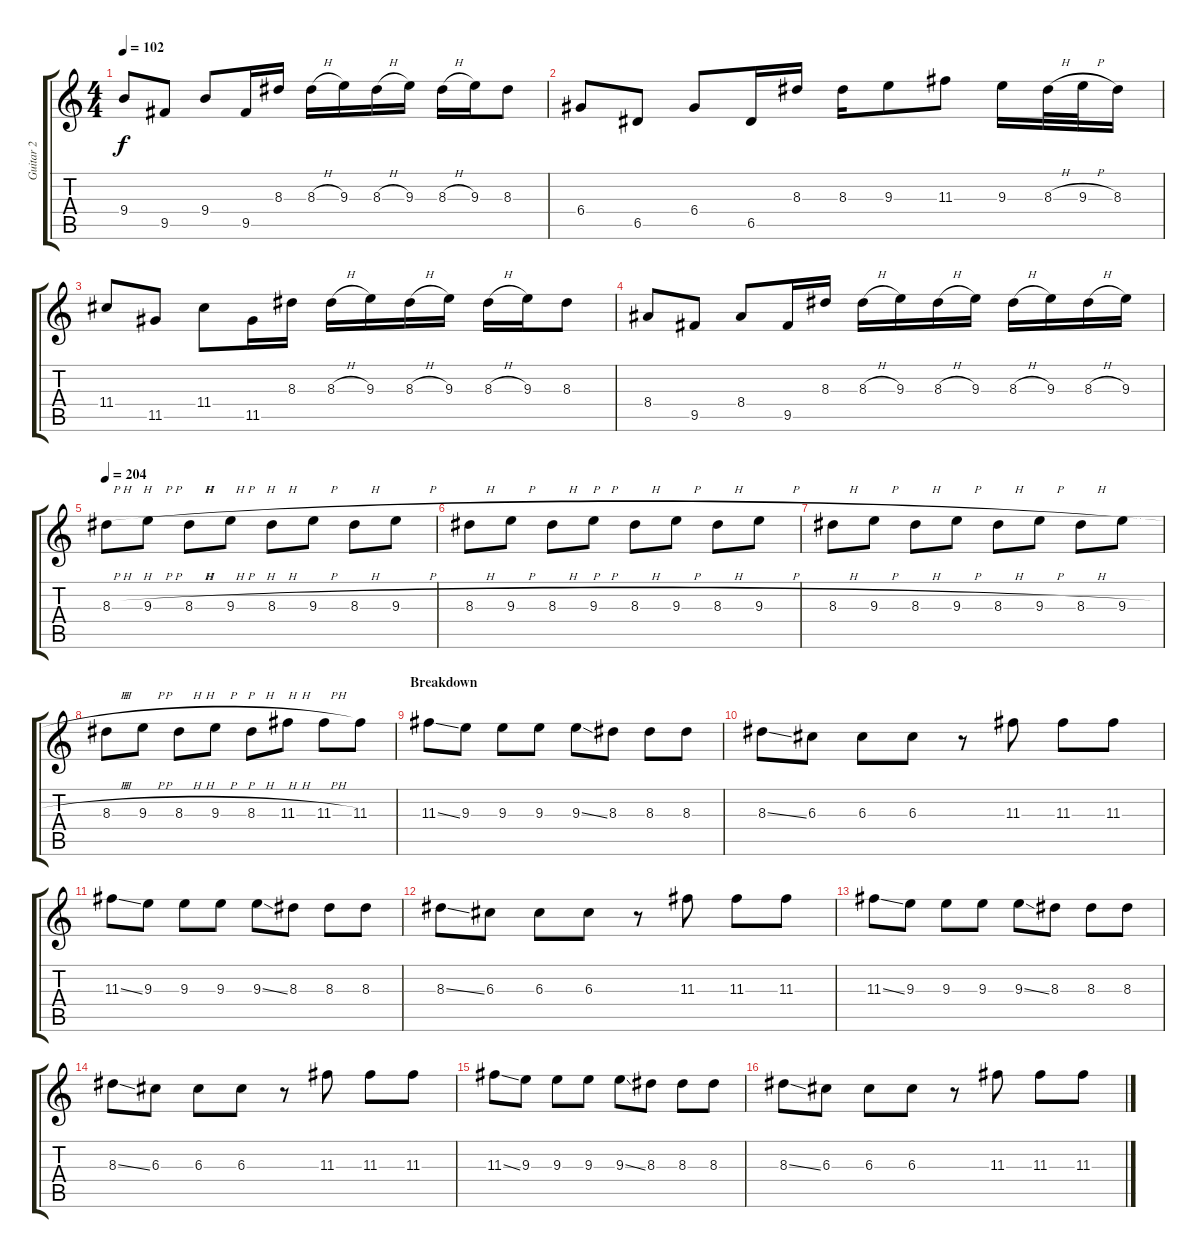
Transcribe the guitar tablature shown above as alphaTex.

\track ("Guitar 2" "Guitar 2") {instrument distortionguitar}
\staff {score tabs}
\tuning (E4 B3 G3 D3 A2 E2) {hide}
\ts (4 4)
\tempo 102
\clef g2
\ks c
9.4.8{dy f} 9.5.8 9.4.8 9.5.16 8.3.16 8.3{h}.16 9.3.16 8.3{h}.16 9.3.16 8.3{h}.16 9.3.16 8.3.8 |
6.4.8 6.5.8 6.4.8 6.5.16 8.3.16 8.3.16 9.3.8 11.3.8 9.3.16 8.3{h}.32 9.3{h}.32 8.3.16 |
11.4.8 11.5.8 11.4.8 11.5.16 8.3.16 8.3{h}.16 9.3.16 8.3{h}.16 9.3.16 8.3{h}.16 9.3.16 8.3.8 |
8.4.8 9.5.8 8.4.8 9.5.16 8.3.16 8.3{h}.16 9.3.16 8.3{h}.16 9.3.16 8.3{h}.16 9.3.16 8.3{h}.16 9.3.16 |
\tempo 204
8.3{h}.8 9.3{h}.8 8.3{h}.8 9.3{h}.8 8.3{h}.8 9.3{h}.8 8.3{h}.8 9.3{h}.8 |
8.3{h}.8 9.3{h}.8 8.3{h}.8 9.3{h}.8 8.3{h}.8 9.3{h}.8 8.3{h}.8 9.3{h}.8 |
8.3{h}.8 9.3{h}.8 8.3{h}.8 9.3{h}.8 8.3{h}.8 9.3{h}.8 8.3{h}.8 9.3{h}.8 |
8.3{h}.8 9.3{h}.8 8.3{h}.8 9.3{h}.8 8.3{h}.8 11.3{h}.8 11.3{h}.8 11.3.8 |
\section ("" "Breakdown")
11.3{ss}.8 9.3.8 9.3.8 9.3.8 9.3{ss}.8 8.3.8 8.3.8 8.3.8 |
8.3{ss}.8 6.3.8 6.3.8 6.3.8 r.8 11.3.8 11.3.8 11.3.8 |
11.3{ss}.8 9.3.8 9.3.8 9.3.8 9.3{ss}.8 8.3.8 8.3.8 8.3.8 |
8.3{ss}.8 6.3.8 6.3.8 6.3.8 r.8 11.3.8 11.3.8 11.3.8 |
11.3{ss}.8 9.3.8 9.3.8 9.3.8 9.3{ss}.8 8.3.8 8.3.8 8.3.8 |
8.3{ss}.8 6.3.8 6.3.8 6.3.8 r.8 11.3.8 11.3.8 11.3.8 |
11.3{ss}.8 9.3.8 9.3.8 9.3.8 9.3{ss}.8 8.3.8 8.3.8 8.3.8 |
8.3{ss}.8 6.3.8 6.3.8 6.3.8 r.8 11.3.8 11.3.8 11.3.8
